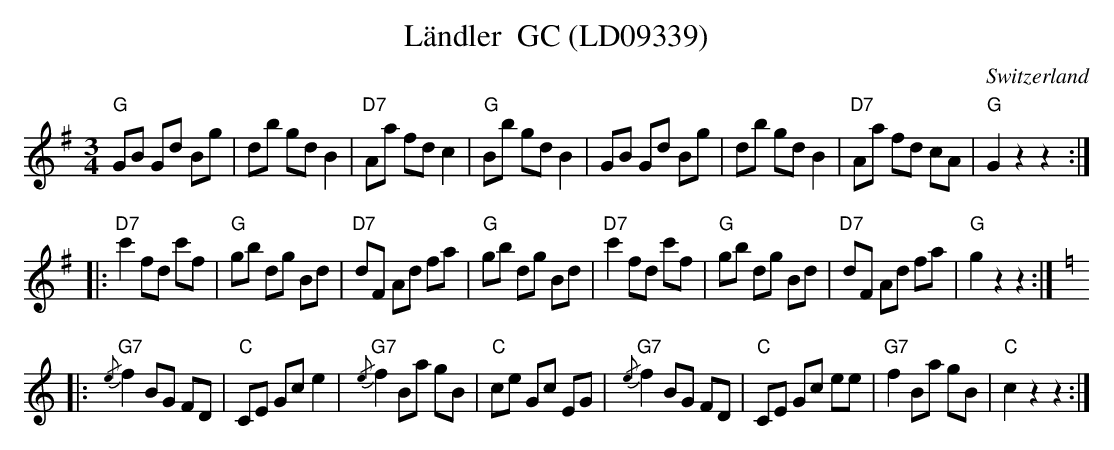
X:1
T:L\"andler  GC (LD09339)
M:3/4
L:1/8
O:Switzerland
K:G major
"G"GB Gd Bg | db gdB2 | "D7"Aa fd c2 | "G"Bb gdB2 | GB Gd Bg | db gdB2 | "D7"Aa fd cA | "G"G2z2z2 :|
|: "D7"c'2fd c'f | "G"gb dg Bd | "D7"dF Ad fa | "G"gb dg Bd | "D7"c'2fd c'f | "G"gb dg Bd | "D7"dF Ad fa | "G"g2z2z2 :| [K:C]
|: {/e}"G7"f2 BG FD | "C"CE Gce2 | {/e}"G7"f2 Ba gB | "C"ce Gc EG | {/e}"G7"f2 BG FD | "C"CE Gc ee | "G7"f2 Ba gB | "C"c2z2z2 :|
